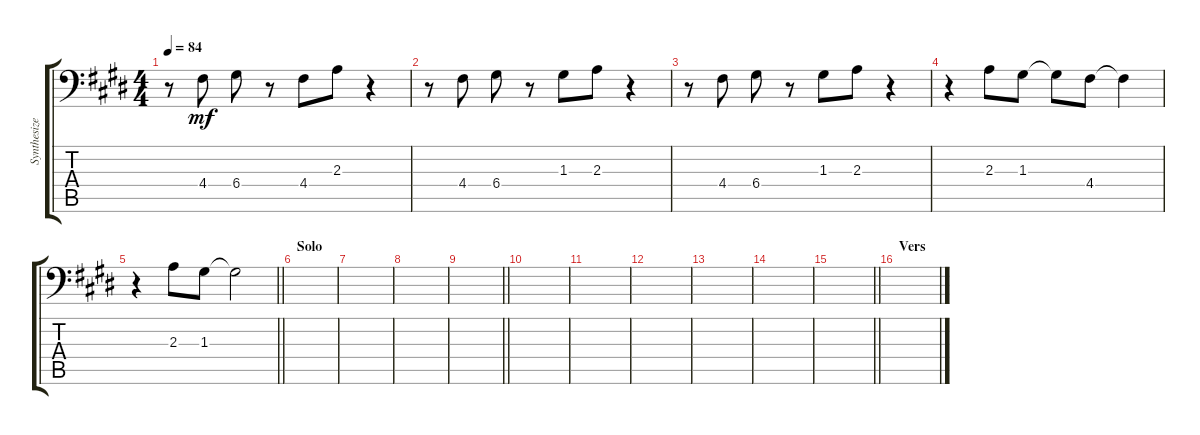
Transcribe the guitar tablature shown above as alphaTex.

\track ("Synthesizer" "Synthesize") {instrument fx1rain}
\staff {score tabs}
\tuning (E4 B3 G3 D3 A2 E2) {hide}
\ts (4 4)
\tempo 84
\clef f4
\ks c#minor
r.8{dy mf} 4.4.8 6.4.8 r.8 4.4.8 2.3.8 r.4 |
r.8 4.4.8 6.4.8 r.8 1.3.8 2.3.8 r.4 |
r.8 4.4.8 6.4.8 r.8 1.3.8 2.3.8 r.4 |
r.4 2.3.8 1.3.8 1.3{t}.8 4.4.8 4.4{t}.4 |
\barLineRight lightlight
r.4 2.3.8 1.3.8 1.3{t}.2 |
\section ("" "Solo")
|
|
|
\barLineRight lightlight
|
|
|
|
|
|
\barLineRight lightlight
|
\section ("" "Vers")
